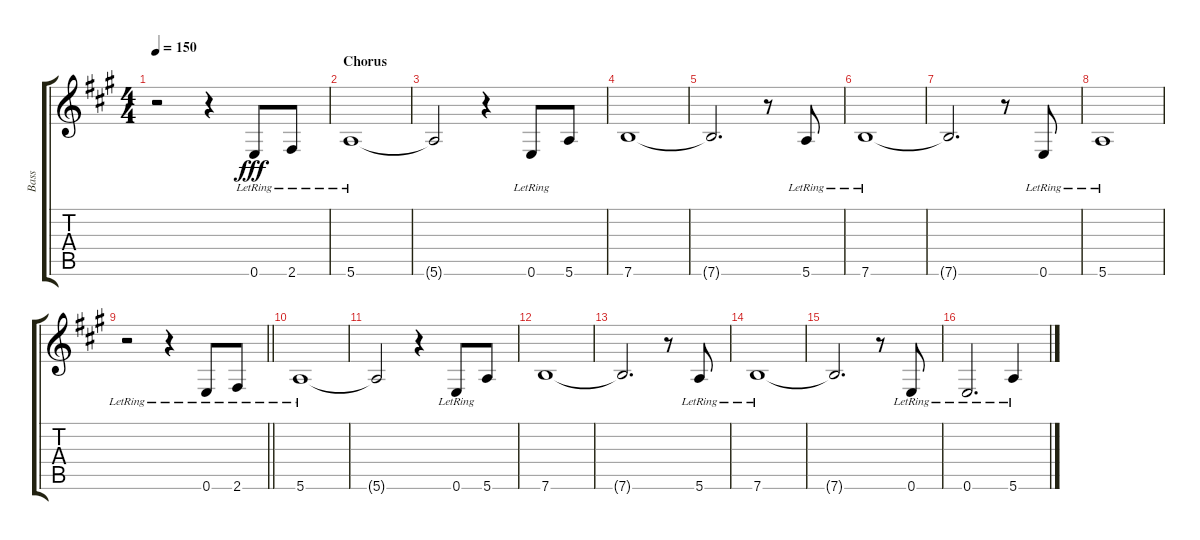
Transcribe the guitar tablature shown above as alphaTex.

\track ("Bass " "Bass ") {instrument fretlessbass}
\staff {score tabs}
\tuning (E4 B3 G3 D3 A2 E2) {hide}
\ts (4 4)
\tempo 150
\clef g2
\ks a
r.2{dy fff} r.4 0.6{lr}.8 2.6{lr}.8 |
\section ("" "Chorus")
5.6{lr}.1 |
5.6{t}.2 r.4 0.6{lr}.8 5.6.8 |
7.6.1 |
7.6{t}.2{d} r.8 5.6{lr}.8 |
7.6{lr}.1 |
7.6{t}.2{d} r.8 0.6{lr}.8 |
5.6{lr}.1 |
\barLineRight lightlight
r.2 r.4 0.6{lr}.8 2.6{lr}.8 |
\section ("" "")
5.6{lr}.1 |
5.6{t}.2 r.4 0.6{lr}.8 5.6.8 |
7.6.1 |
7.6{t}.2{d} r.8 5.6{lr}.8 |
7.6{lr}.1 |
7.6{t}.2{d} r.8 0.6{lr}.8 |
0.6{lr}.2{d} 5.6{lr}.4
